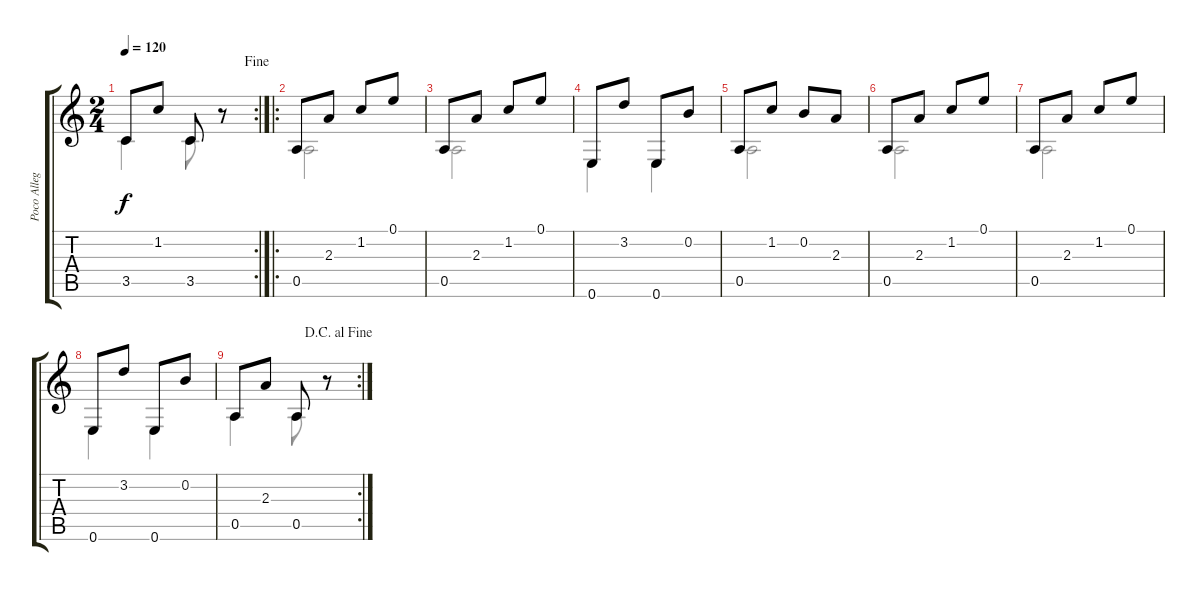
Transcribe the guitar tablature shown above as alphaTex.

\track ("Poco Allegretto Opus 246 - Fernando Caru" "Poco Alleg") {instrument acousticguitarnylon}
\staff {score tabs}
\tuning (E4 B3 G3 D3 A2 E2) {hide}
\voice
\rc 2
\ts (2 4)
\jump fine
\tempo 120
\clef g2
\ks c
3.5.8{dy f} 1.2.8 3.5.8 r.8 |
\ro
0.5.8 2.3.8 1.2.8 0.1.8 |
0.5.8 2.3.8 1.2.8 0.1.8 |
0.6.8 3.2.8 0.6.8 0.2.8 |
0.5.8 1.2.8 0.2.8 2.3.8 |
0.5.8 2.3.8 1.2.8 0.1.8 |
0.5.8 2.3.8 1.2.8 0.1.8 |
0.6.8 3.2.8 0.6.8 0.2.8 |
\rc 2
\jump dacapoalfine
0.5.8 2.3.8 0.5.8 r.8
\voice
\clef g2
\ottava regular
\simile none
\ks c
3.5.4{dy f} 3.5.8 r.8 |
0.5.2 |
0.5.2 |
0.6.4 0.6.4 |
0.5.2 |
0.5.2 |
0.5.2 |
0.6.4 0.6.4 |
0.5.4 0.5.8 r.8
